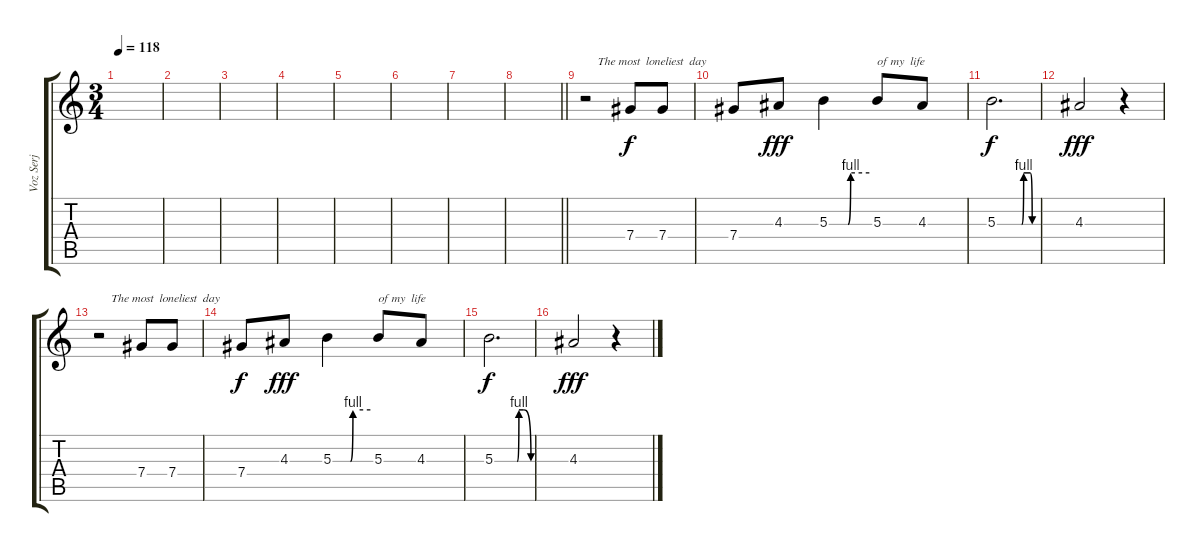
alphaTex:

\track ("Voz Serj" "Voz Serj") {instrument acousticguitarsteel}
\staff {score tabs}
\tuning (Eb4 Bb3 Gb3 Db3 Ab2 Eb2) {hide}
\ts (3 4)
\tempo 118
\clef g2
\ks c
|
|
|
|
|
|
|
\barLineRight lightlight
|
r.2{txt "    The most  loneliest  day"} 7.4.8 7.4.8 |
7.4.8{dy f} 4.3.8{dy fff} 5.3{be (custom 0 0 28 0 32 4 60 4)}.4 5.3.8{txt "of my  life"} 4.3.8 |
5.3{be (custom 0 0 15 0 37 0 40 4 50 4 53 0 60 0)}.2{d dy f} |
4.3.2{dy fff} r.4 |
r.2{txt "    The most  loneliest  day"} 7.4.8 7.4.8 |
7.4.8{dy f} 4.3.8{dy fff} 5.3{be (custom 0 0 28 0 32 4 60 4)}.4 5.3.8{txt "of my  life"} 4.3.8 |
5.3{be (custom 0 0 15 0 37 0 40 4 48 4 60 0)}.2{d dy f} |
4.3.2{dy fff} r.4
